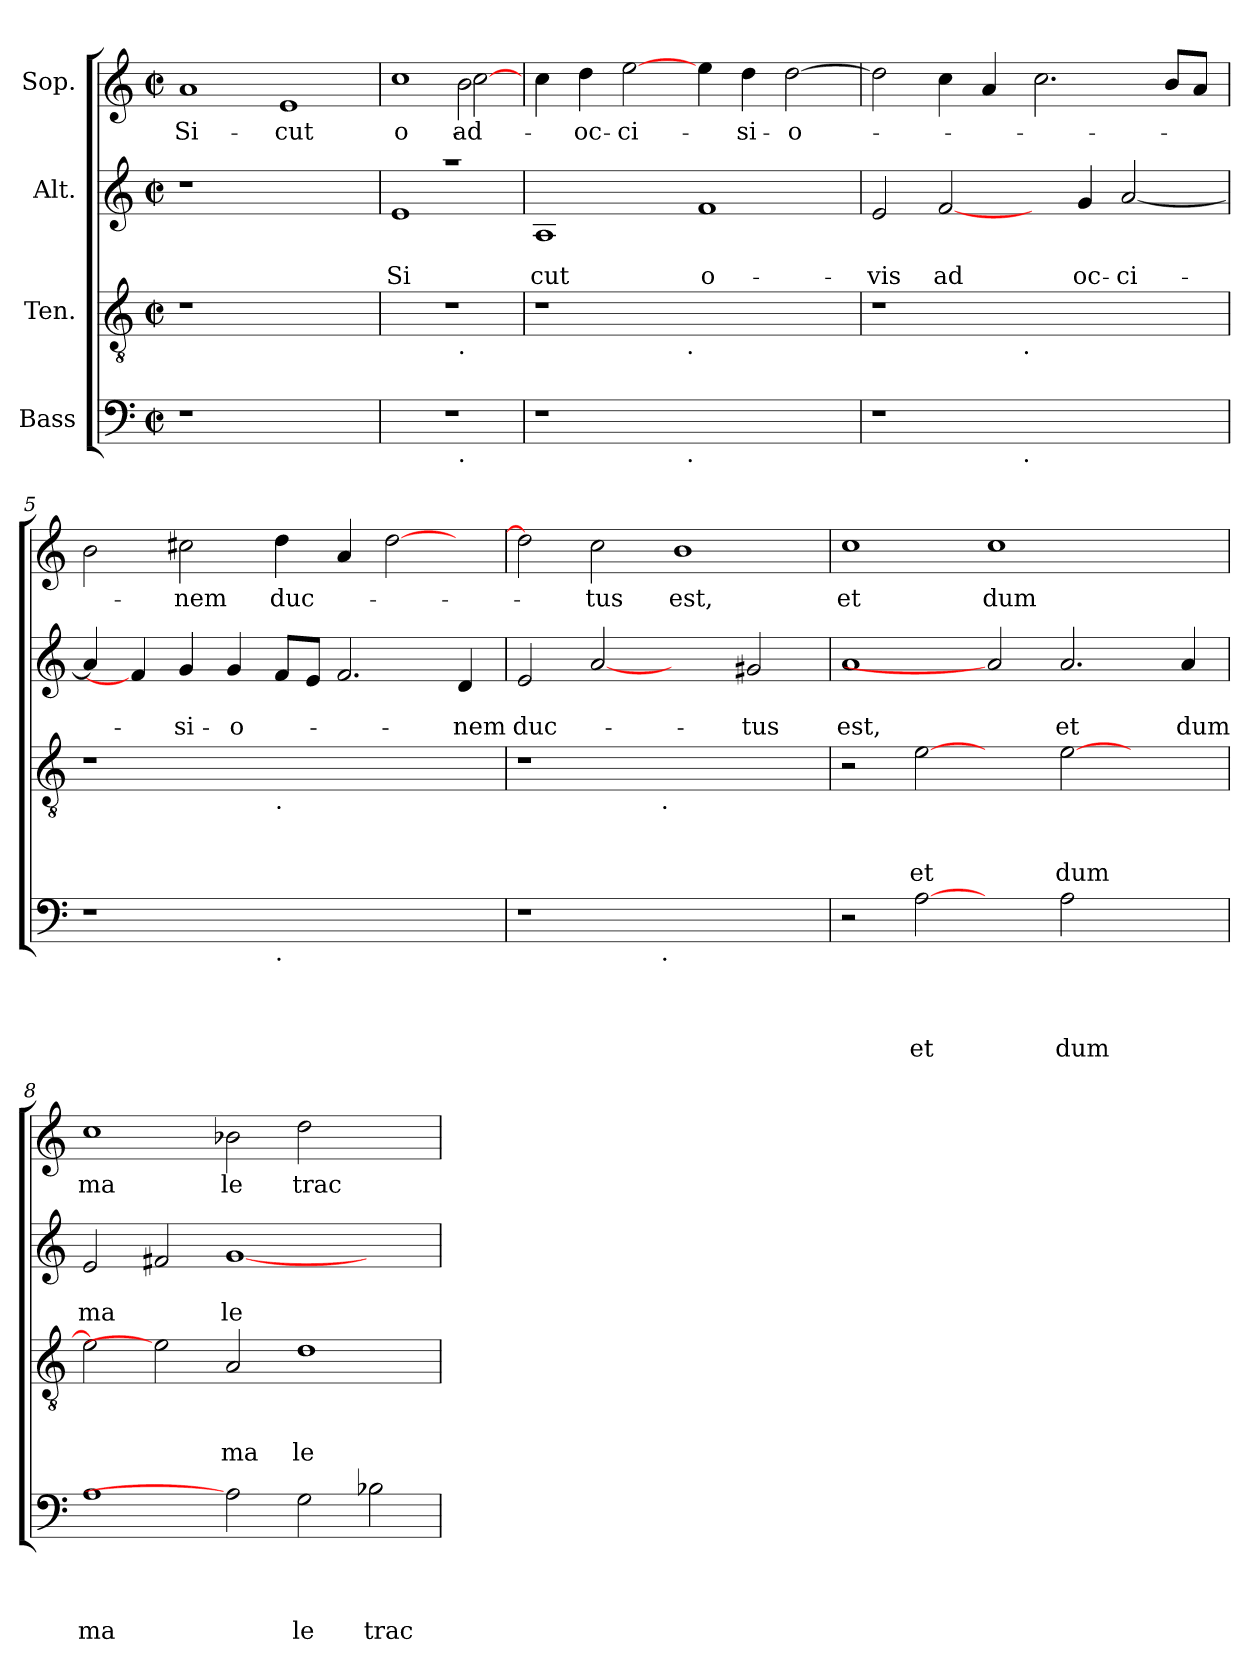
**kern	**text	**text	**text	**text	**kern	**text	**text	**text	**kern	**text	**text	**kern	**text
*part4	*part4	*part4	*part4	*part4	*part3	*part3	*part3	*part3	*part2	*part2	*part2	*part1	*part1
*staff4	*staff4	*staff4	*staff4	*staff4	*staff3	*staff3	*staff3	*staff3	*staff2	*staff2	*staff2	*staff1	*staff1
*I"Bass	*	*	*	*	*I"Ten.	*	*	*	*I"Alt.	*	*	*I"Sop.	*
*clefF4	*	*	*	*	*clefGv2	*	*	*	*clefG2	*	*	*clefG2	*
*k[]	*	*	*	*	*k[]	*	*	*	*k[]	*	*	*k[]	*
*C:	*	*	*	*	*C:	*	*	*	*C:	*	*	*C:	*
*M2/2	*	*	*	*	*M2/2	*	*	*	*M2/2	*	*	*M2/2	*
*met(c|)	*	*	*	*	*met(c|)	*	*	*	*met(c|)	*	*	*met(c|)	*
=1	=1	=1	=1	=1	=1	=1	=1	=1	=1	=1	=1	=1	=1
!	!	!	!	!	!	!	!	!	!	!	!	!	!LO:LY:b
1r	.	.	.	.	1r	.	.	.	1r	.	.	1a	Si-
!	!	!	!	!	!	!	!	!	!	!	!	!	!LO:LY:b
1ryy	.	.	.	.	1ryy	.	.	.	1ryy	.	.	1e	-cut
=2	=2	=2	=2	=2	=2	=2	=2	=2	=2	=2	=2	=2	=2
*	*	*	*	*	*	*	*	*	*^	*	*	*	*
!	!	!	!	!	!	!	!	!	!	!	!	!LO:LY:b	!	!LO:LY:b
*^	*	*	*	*	*^	*	*	*	*	*	*	*	*^	*
*	*	*	*	*	*	*	*	*	*	*	*	*	*	*	*	*^	*
1r	2ryy	.	.	.	.	1r	2ryy	.	.	.	1raa	1e	.	Si-	1cc	2ryy	2ryy	o-
!	!	!	!	!	!	!	!LO:TX:b:t=.	!	!	!	!	!	!	!	!	!	!	!
!	!LO:TX:b:t=.	!	!	!	!	!	!	!	!	!	!	!	!	!	!	!	!	!
!	!	!	!	!	!	!	!	!	!	!	!	!	!	!	!	!	!	!LO:LY:b
!	!	!	!	!	!	!	!	!	!	!	!	!	!	!	!	!	!	!LO:LY:b
.	2ryy	.	.	.	.	.	2ryy	.	.	.	.	.	.	.	.	2b\	[>2cc\	ad
*	*	*	*	*	*	*	*	*	*	*	*v	*v	*	*	*	*	*	*
=3	=3	=3	=3	=3	=3	=3	=3	=3	=3	=3	=3	=3	=3	=3	=3	=3	=3
!	!	!	!	!	!	!	!	!	!	!	!	!	!LO:LY:b	!	!	!	!
*	*	*	*	*	*	*	*	*	*	*	*	*	*	*v	*v	*v	*
1r	2ryy	.	.	.	.	1r	2ryy	.	.	.	1A	.	-cut	4cc\	.
!	!	!	!	!	!	!	!	!	!	!	!	!	!	!	!LO:LY:b
.	.	.	.	.	.	.	.	.	.	.	.	.	.	4dd\	oc-
!	!	!	!	!	!	!	!	!	!	!	!	!	!	!	!LO:LY:b
.	4...ryy	.	.	.	.	.	4...ryy	.	.	.	.	.	.	[>2ee\	-ci-
!	!	!	!	!	!	!	!LO:TX:b:t=.	!	!	!	!	!	!	!	!
!	!LO:TX:b:t=.	!	!	!	!	!	!	!	!	!	!	!	!	!	!
.	1ryy	.	.	.	.	.	1ryy	.	.	.	.	.	.	.	.
!	!	!	!	!	!	!	!	!	!	!	!	!	!LO:LY:b	!	!
1ryy	.	.	.	.	.	1ryy	.	.	.	.	1f	.	o-	4ee\	.
!	!	!	!	!	!	!	!	!	!	!	!	!	!	!	!LO:LY:b
.	.	.	.	.	.	.	.	.	.	.	.	.	.	4dd\	-si-
!	!	!	!	!	!	!	!	!	!	!	!	!	!	!	!LO:LY:b
.	.	.	.	.	.	.	.	.	.	.	.	.	.	[>2dd\	-o-
.	32ryy	.	.	.	.	.	32ryy	.	.	.	.	.	.	.	.
=4	=4	=4	=4	=4	=4	=4	=4	=4	=4	=4	=4	=4	=4	=4	=4
!	!	!	!	!	!	!	!	!	!	!	!	!	!LO:LY:b	!	!
1r	2ryy	.	.	.	.	1r	2ryy	.	.	.	2e/	.	-vis	2dd\]	.
!	!	!	!	!	!	!	!	!	!	!	!	!	!LO:LY:b	!	!
.	4...ryy	.	.	.	.	.	4...ryy	.	.	.	[2f/	.	ad	4cc\	.
.	.	.	.	.	.	.	.	.	.	.	.	.	.	4a/	.
!	!	!	!	!	!	!	!LO:TX:b:t=.	!	!	!	!	!	!	!	!
!	!LO:TX:b:t=.	!	!	!	!	!	!	!	!	!	!	!	!	!	!
.	1ryy	.	.	.	.	.	1ryy	.	.	.	.	.	.	.	.
1ryy	.	.	.	.	.	1ryy	.	.	.	.	4ryy	.	.	2.cc\	.
!	!	!	!	!	!	!	!	!	!	!	!	!	!LO:LY:b	!	!
.	.	.	.	.	.	.	.	.	.	.	4g/	.	oc-	.	.
!	!	!	!	!	!	!	!	!	!	!	!	!	!LO:LY:b	!	!
.	.	.	.	.	.	.	.	.	.	.	[<2a/	.	-ci-	.	.
.	.	.	.	.	.	.	.	.	.	.	.	.	.	8b/L	.
.	.	.	.	.	.	.	.	.	.	.	.	.	.	8a/J	.
.	32ryy	.	.	.	.	.	32ryy	.	.	.	.	.	.	.	.
*v	*v	*	*	*	*	*	*	*	*	*	*	*	*	*	*
*	*	*	*	*	*v	*v	*	*	*	*	*	*	*	*
=5	=5	=5	=5	=5	=5	=5	=5	=5	=5	=5	=5	=5	=5
1r	.	.	.	.	1r	.	.	.	4a/]	.	.	2b\	.
.	.	.	.	.	.	.	.	.	4f/]	.	.	.	.
!	!	!	!	!	!	!	!	!	!	!	!LO:LY:b	!	!LO:LY:b
.	.	.	.	.	.	.	.	.	4g/	.	-si-	2cc#X\	-nem
!	!	!	!	!	!	!	!	!	!	!	!LO:LY:b	!	!
.	.	.	.	.	.	.	.	.	4g/	.	-o-	.	.
!	!	!	!	!	!LO:TX:b:t=.	!	!	!	!	!	!	!	!
!LO:TX:b:t=.	!	!	!	!	!	!	!	!	!	!	!	!	!
!	!	!	!	!	!	!	!	!	!	!	!	!	!LO:LY:b
1ryy	.	.	.	.	1ryy	.	.	.	8f/L	.	.	4dd\	duc-
.	.	.	.	.	.	.	.	.	8e/J	.	.	.	.
.	.	.	.	.	.	.	.	.	2.f/	.	.	4a/	.
.	.	.	.	.	.	.	.	.	.	.	.	[>2dd\	.
!	!	!	!	!	!	!	!	!	!	!	!LO:LY:b	!	!
4ryy	.	.	.	.	4ryy	.	.	.	4d/	.	-nem	4ryy	.
=6	=6	=6	=6	=6	=6	=6	=6	=6	=6	=6	=6	=6	=6
!	!	!	!	!	!	!	!	!	!	!	!LO:LY:b	!	!
*^	*	*	*	*	*^	*	*	*	*	*	*	*	*
1r	2ryy	.	.	.	.	1r	2ryy	.	.	.	2e/	.	duc-	2dd\]	.
!	!	!	!	!	!	!	!	!	!	!	!	!	!	!	!LO:LY:b
.	4...ryy	.	.	.	.	.	4...ryy	.	.	.	[2a	.	.	2cc\	-tus
!	!	!	!	!	!	!	!LO:TX:b:t=.	!	!	!	!	!	!	!	!
!	!LO:TX:b:t=.	!	!	!	!	!	!	!	!	!	!	!	!	!	!
.	1ryy	.	.	.	.	.	1ryy	.	.	.	.	.	.	.	.
!	!	!	!	!	!	!	!	!	!	!	!	!	!	!	!LO:LY:b
1ryy	.	.	.	.	.	1ryy	.	.	.	.	2ryy	.	.	1b	est,
!	!	!	!	!	!	!	!	!	!	!	!	!	!LO:LY:b	!	!
.	.	.	.	.	.	.	.	.	.	.	2g#X/	.	-tus	.	.
.	32ryy	.	.	.	.	.	32ryy	.	.	.	.	.	.	.	.
!!LO:LB:g=z
=7	=7	=7	=7	=7	=7	=7	=7	=7	=7	=7	=7	=7	=7	=7	=7
!	!	!	!	!	!	!	!	!	!	!	!	!	!LO:LY:b	!	!LO:LY:b
*v	*v	*	*	*	*	*	*	*	*	*	*	*	*	*	*
*	*	*	*	*	*v	*v	*	*	*	*	*	*	*	*
2r	.	.	.	.	2r	.	.	.	1a	.	est,	1cc	et
!	!	!	!	!LO:LY:b	!	!	!	!LO:LY:b	!	!	!	!	!
[2A	.	.	.	et	[2e	.	.	et	.	.	.	.	.
!	!	!	!	!	!	!	!	!	!	!	!	!	!LO:LY:b
2ryy	.	.	.	.	2ryy	.	.	.	2a]	.	.	1cc	dum
!	!	!	!	!LO:LY:b	!	!	!	!LO:LY:b	!	!	!LO:LY:b	!	!
2A\	.	.	.	dum	[>2e\	.	.	dum	2.a/	.	et	.	.
2ryy	.	.	.	.	2ryy	.	.	.	.	.	.	2ryy	.
!	!	!	!	!	!	!	!	!	!	!	!LO:LY:b	!	!
.	.	.	.	.	.	.	.	.	4a/	.	dum	.	.
=8	=8	=8	=8	=8	=8	=8	=8	=8	=8	=8	=8	=8	=8
!	!	!	!	!LO:LY:b	!	!	!	!	!	!	!LO:LY:b	!	!LO:LY:b
1A	.	.	.	ma	2e\]	.	.	.	2e/	.	ma	1cc	ma
.	.	.	.	.	2e]	.	.	.	2f#X/	.	.	.	.
!	!	!	!	!	!	!	!	!LO:LY:b	!	!	!LO:LY:b	!	!LO:LY:b
2A]	.	.	.	.	2A/	.	.	ma	[<1g	.	le	2b-X\	le
!	!	!	!	!LO:LY:b	!	!	!	!LO:LY:b	!	!	!	!	!LO:LY:b
2G\	.	.	.	le	1d	.	.	le	.	.	.	2dd\	trac
!	!	!	!	!LO:LY:b	!	!	!	!	!	!	!	!	!
2B-X\	.	.	.	trac	.	.	.	.	2ryy	.	.	2ryy	.
=	=	=	=	=	=	=	=	=	=	=	=	=	=
*-	*-	*-	*-	*-	*-	*-	*-	*-	*-	*-	*-	*-	*-
